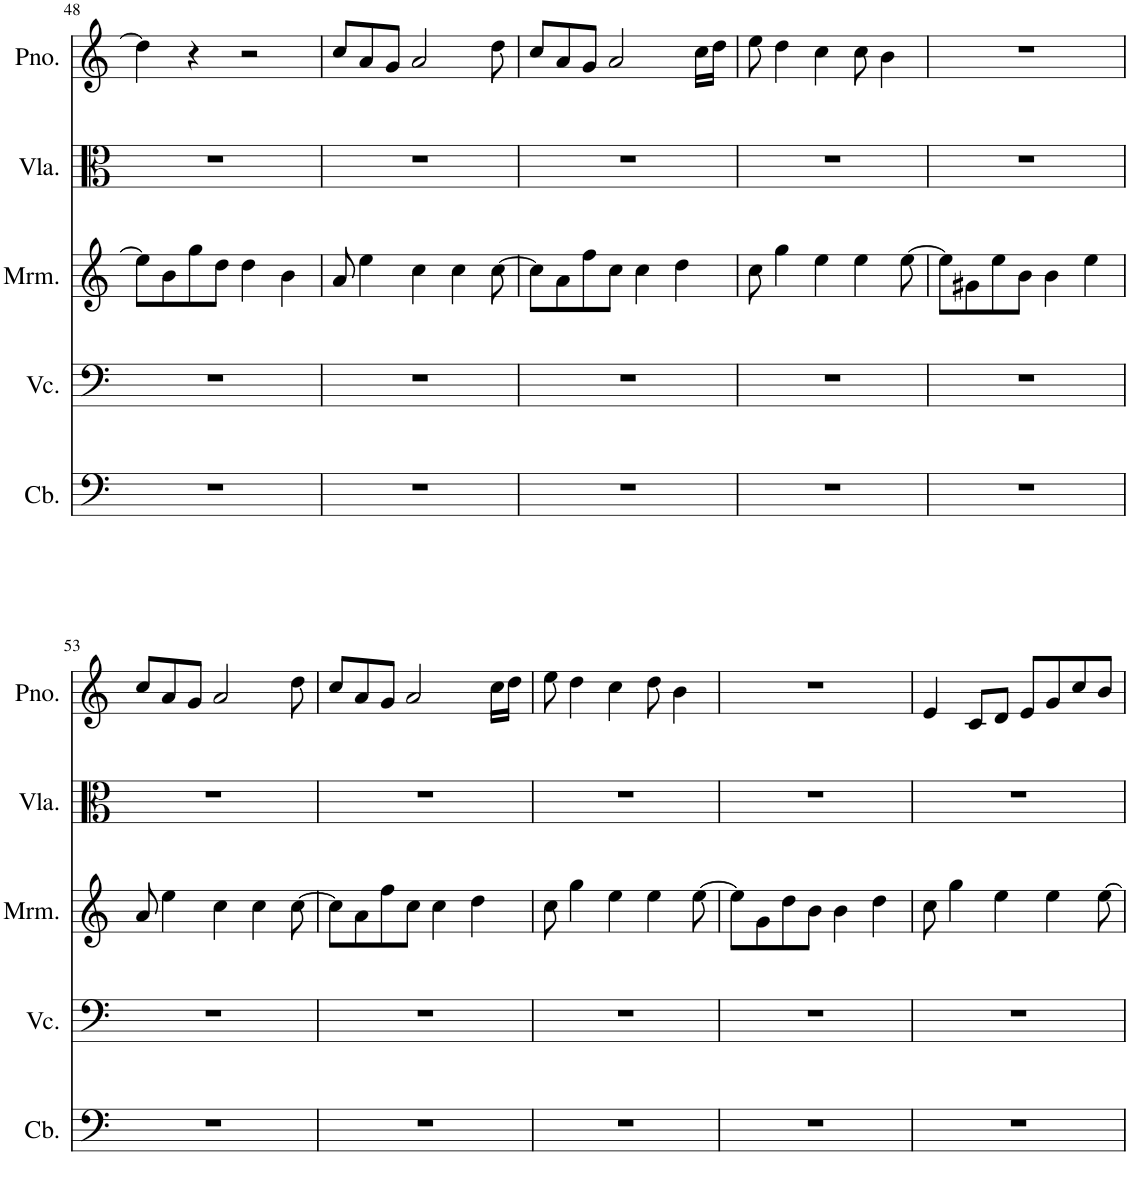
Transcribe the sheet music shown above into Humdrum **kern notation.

**kern	**kern	**kern	**kern	**kern
*part5	*part4	*part3	*part2	*part1
*staff5	*staff4	*staff3	*staff2	*staff1
*I"Contrabass	*I"Violoncello	*I"Marimba	*I"Viola	*I"Piano
*I'Cb.	*I'Vc.	*I'Mrm.	*I'Vla.	*I'Pno.
!!LO:PB:g=z
*clefF4	*clefF4	*clefG2	*clefC3	*clefG2
*Trd7c12	*	*	*	*
*k[]	*k[]	*k[]	*k[]	*k[]
*M4/4	*M4/4	*M4/4	*M4/4	*M4/4
=48	=48	=48	=48	=48
1r	1r	8ee\L]	1r	4dd\]
.	.	8b\	.	.
.	.	8gg\	.	4r
.	.	8dd\J	.	.
.	.	4dd\	.	2r
.	.	4b\	.	.
=49	=49	=49	=49	=49
1r	1r	8a/	1r	8cc/L
.	.	4ee\	.	8a/
.	.	.	.	8g/J
.	.	4cc\	.	2a/
.	.	4cc\	.	.
.	.	[8cc\	.	8dd\
=50	=50	=50	=50	=50
1r	1r	8cc\L]	1r	8cc/L
.	.	8a\	.	8a/
.	.	8ff\	.	8g/J
.	.	8cc\J	.	2a/
.	.	4cc\	.	.
.	.	4dd\	.	.
.	.	.	.	16cc\LL
.	.	.	.	16dd\JJ
=51	=51	=51	=51	=51
1r	1r	8cc\	1r	8ee\
.	.	4gg\	.	4dd\
.	.	4ee\	.	4cc\
.	.	4ee\	.	8cc\
.	.	.	.	4b\
.	.	[8ee\	.	.
=52	=52	=52	=52	=52
1r	1r	8ee\L]	1r	1r
.	.	8g#X\	.	.
.	.	8ee\	.	.
.	.	8b\J	.	.
.	.	4b\	.	.
.	.	4ee\	.	.
!!LO:LB:g=z
=53	=53	=53	=53	=53
1r	1r	8a/	1r	8cc/L
.	.	4ee\	.	8a/
.	.	.	.	8g/J
.	.	4cc\	.	2a/
.	.	4cc\	.	.
.	.	[8cc\	.	8dd\
=54	=54	=54	=54	=54
1r	1r	8cc\L]	1r	8cc/L
.	.	8a\	.	8a/
.	.	8ff\	.	8g/J
.	.	8cc\J	.	2a/
.	.	4cc\	.	.
.	.	4dd\	.	.
.	.	.	.	16cc\LL
.	.	.	.	16dd\JJ
=55	=55	=55	=55	=55
1r	1r	8cc\	1r	8ee\
.	.	4gg\	.	4dd\
.	.	4ee\	.	4cc\
.	.	4ee\	.	8dd\
.	.	.	.	4b\
.	.	[8ee\	.	.
=56	=56	=56	=56	=56
1r	1r	8ee\L]	1r	1r
.	.	8g\	.	.
.	.	8dd\	.	.
.	.	8b\J	.	.
.	.	4b\	.	.
.	.	4dd\	.	.
=57	=57	=57	=57	=57
1r	1r	8cc\	1r	4e/
.	.	4gg\	.	.
.	.	.	.	8c/L
.	.	4ee\	.	8d/J
.	.	.	.	8e/L
.	.	4ee\	.	8g/
.	.	.	.	8cc/
.	.	[8ee\	.	8b/J
=	=	=	=	=
*-	*-	*-	*-	*-
